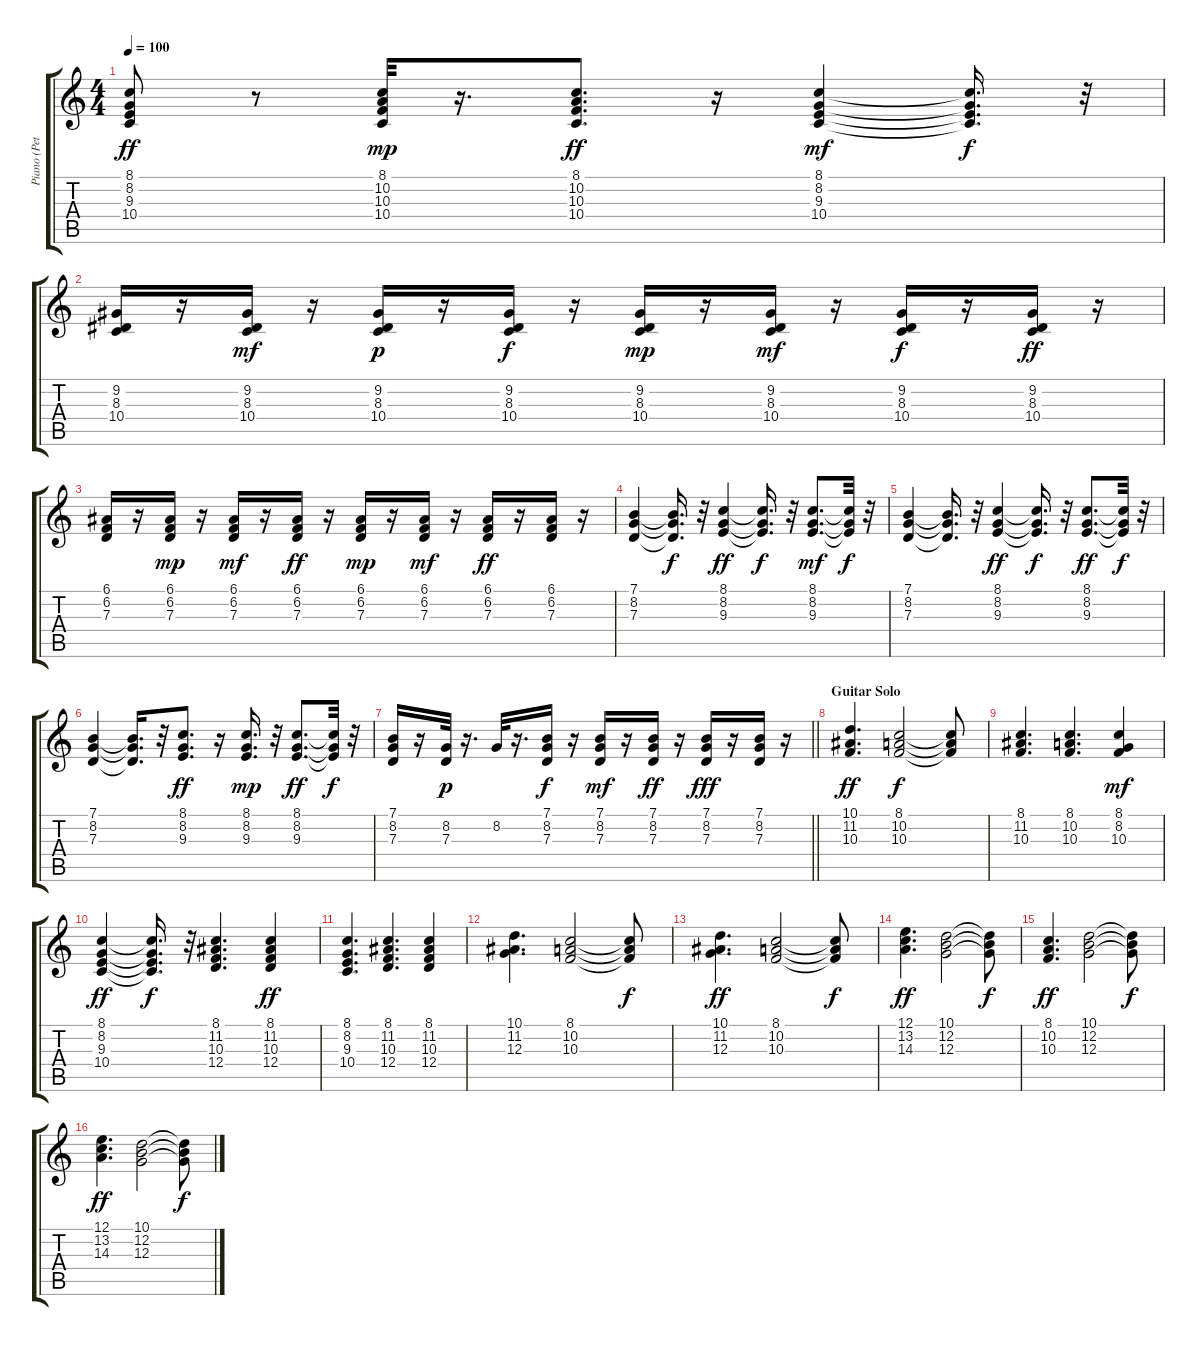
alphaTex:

\track ("Piano (Peter Frampton)" "Piano (Pet") {instrument acousticgrandpiano}
\staff {score tabs}
\tuning (E4 B3 G3 D3 A2 E2) {hide}
\ts (4 4)
\tempo 100
\clef g2
\ks c
(8.1 8.2 9.3 10.4).8{dy ff} r.8 (8.1 10.2 10.3 10.4).32{dy mp} r.16{d} (8.1 10.2 10.3 10.4).8{d dy ff} r.16 (8.1 8.2 9.3 10.4).4{dy mf} (8.1{t} 8.2{t} 9.3{t} 10.4{t}).16{d dy f} r.32 |
(9.2 8.3 10.4).16 r.16 (9.2 8.3 10.4).16{dy mf} r.16 (9.2 8.3 10.4).16{dy p} r.16 (9.2 8.3 10.4).16{dy f} r.16 (9.2 8.3 10.4).16{dy mp} r.16 (9.2 8.3 10.4).16{dy mf} r.16 (9.2 8.3 10.4).16{dy f} r.16 (9.2 8.3 10.4).16{dy ff} r.16 |
(6.1 6.2 7.3).16 r.16 (6.1 6.2 7.3).16{dy mp} r.16 (6.1 6.2 7.3).16{dy mf} r.16 (6.1 6.2 7.3).16{dy ff} r.16 (6.1 6.2 7.3).16{dy mp} r.16 (6.1 6.2 7.3).16{dy mf} r.16 (6.1 6.2 7.3).16{dy ff} r.16 (6.1 6.2 7.3).16 r.16 |
(7.1 8.2 7.3).4 (7.1{t} 8.2{t} 7.3{t}).16{d dy f} r.32 (8.1 8.2 9.3).4{dy ff} (8.1{t} 8.2{t} 9.3{t}).16{d dy f} r.32 (8.1 8.2 9.3).8{d dy mf} (8.1{t} 8.2{t} 9.3{t}).32{dy f} r.32 |
(7.1 8.2 7.3).4 (7.1{t} 8.2{t} 7.3{t}).16{d} r.32 (8.1 8.2 9.3).4{dy ff} (8.1{t} 8.2{t} 9.3{t}).16{d dy f} r.32 (8.1 8.2 9.3).8{d dy ff} (8.1{t} 8.2{t} 9.3{t}).32{dy f} r.32 |
(7.1 8.2 7.3).4 (7.1{t} 8.2{t} 7.3{t}).16{d} r.32 (8.1 8.2 9.3).8{d dy ff} r.16 (8.1 8.2 9.3).16{d dy mp} r.32 (8.1 8.2 9.3).8{d dy ff} (8.1{t} 8.2{t} 9.3{t}).32{dy f} r.32 |
\barLineRight lightlight
(7.1 8.2 7.3).16 r.16 (8.2 7.3).32{dy p} r.16{d} 8.2.32 r.16{d} (7.1 8.2 7.3).16{dy f} r.16 (7.1 8.2 7.3).16{dy mf} r.16 (7.1 8.2 7.3).16{dy ff} r.16 (7.1 8.2 7.3).16{dy fff} r.16 (7.1 8.2 7.3).16 r.16 |
\section ("" "Guitar Solo")
(10.1 11.2 10.3).4{d dy ff} (8.1 10.2 10.3).2{dy f} (8.1{t} 10.2{t} 10.3{t}).8 |
(8.1 11.2 10.3).4{d} (8.1 10.2 10.3).4{d} (8.1 8.2 10.3).4{dy mf} |
(8.1 8.2 9.3 10.4).4{dy ff} (8.1{t} 8.2{t} 9.3{t} 10.4{t}).16{d dy f} r.32 (8.1 11.2 10.3 12.4).4{d} (8.1 11.2 10.3 12.4).4{dy ff} |
(8.1 8.2 9.3 10.4).4{d} (8.1 11.2 10.3 12.4).4{d} (8.1 11.2 10.3 12.4).4 |
(10.1 11.2 12.3).4{d} (8.1 10.2 10.3).2 (8.1{t} 10.2{t} 10.3{t}).8{dy f} |
(10.1 11.2 12.3).4{d dy ff} (8.1 10.2 10.3).2 (8.1{t} 10.2{t} 10.3{t}).8{dy f} |
(12.1 13.2 14.3).4{d dy ff} (10.1 12.2 12.3).2 (10.1{t} 12.2{t} 12.3{t}).8{dy f} |
(8.1 10.2 10.3).4{d dy ff} (10.1 12.2 12.3).2 (10.1{t} 12.2{t} 12.3{t}).8{dy f} |
(12.1 13.2 14.3).4{d dy ff} (10.1 12.2 12.3).2 (10.1{t} 12.2{t} 12.3{t}).8{dy f}
